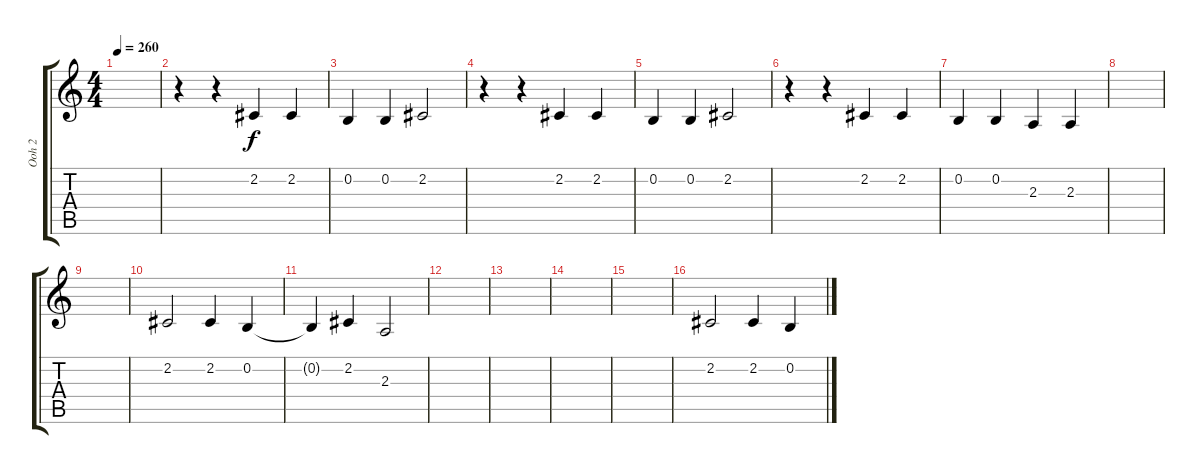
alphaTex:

\track ("Ooh 2" "Ooh 2") {instrument voiceoohs}
\staff {score tabs}
\tuning (E4 B3 G3 D3 A2 D2) {hide}
\ts (4 4)
\tempo 260
\clef g2
\ks c
|
r.4 r.4 2.2.4 2.2.4 |
0.2.4 0.2.4 2.2.2 |
r.4 r.4 2.2.4 2.2.4 |
0.2.4 0.2.4 2.2.2 |
r.4 r.4 2.2.4 2.2.4 |
0.2.4 0.2.4 2.3.4 2.3.4 |
|
|
2.2.2 2.2.4 0.2.4 |
0.2{t}.4 2.2.4 2.3.2 |
|
|
|
|
2.2.2 2.2.4 0.2.4
